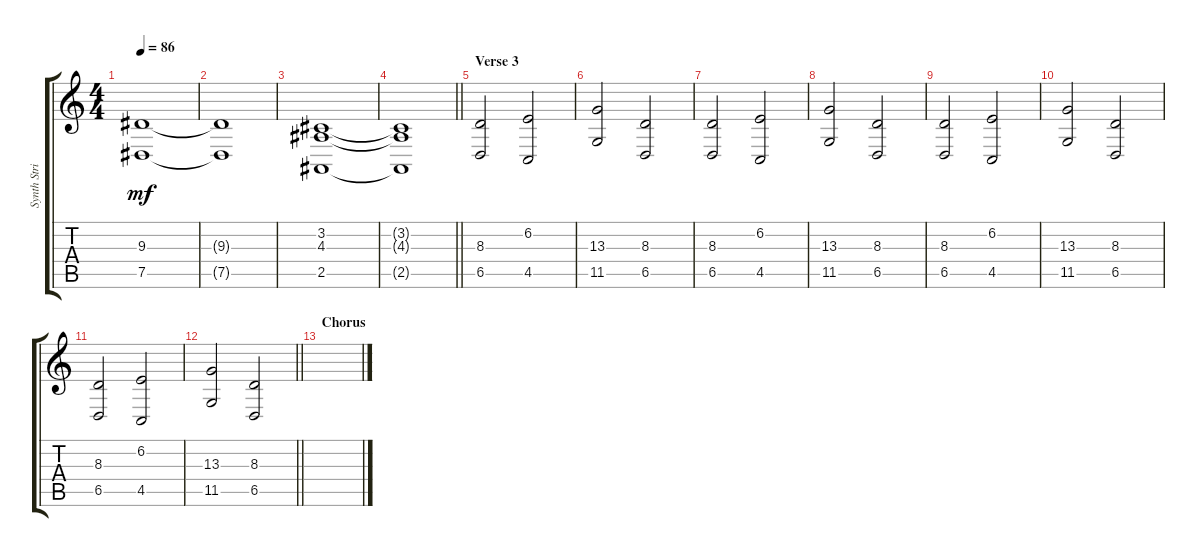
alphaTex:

\track ("Synth String 2" "Synth Stri") {instrument stringensemble1}
\staff {score tabs}
\tuning (Eb4 Bb3 Gb3 Db3 Ab2 Eb2) {hide}
\ts (4 4)
\tempo 86
\clef g2
\ks c
(9.3 7.5).1{dy mf} |
(9.3{t} 7.5{t}).1 |
(3.2 4.3 2.5).1 |
\barLineRight lightlight
(3.2{t} 4.3{t} 2.5{t}).1 |
\section ("" "Verse 3")
(8.3 6.5).2 (6.2 4.5).2 |
(13.3 11.5).2 (8.3 6.5).2 |
(8.3 6.5).2 (6.2 4.5).2 |
(13.3 11.5).2 (8.3 6.5).2 |
(8.3 6.5).2 (6.2 4.5).2 |
(13.3 11.5).2 (8.3 6.5).2 |
(8.3 6.5).2 (6.2 4.5).2 |
\barLineRight lightlight
(13.3 11.5).2 (8.3 6.5).2 |
\section ("" "Chorus")
